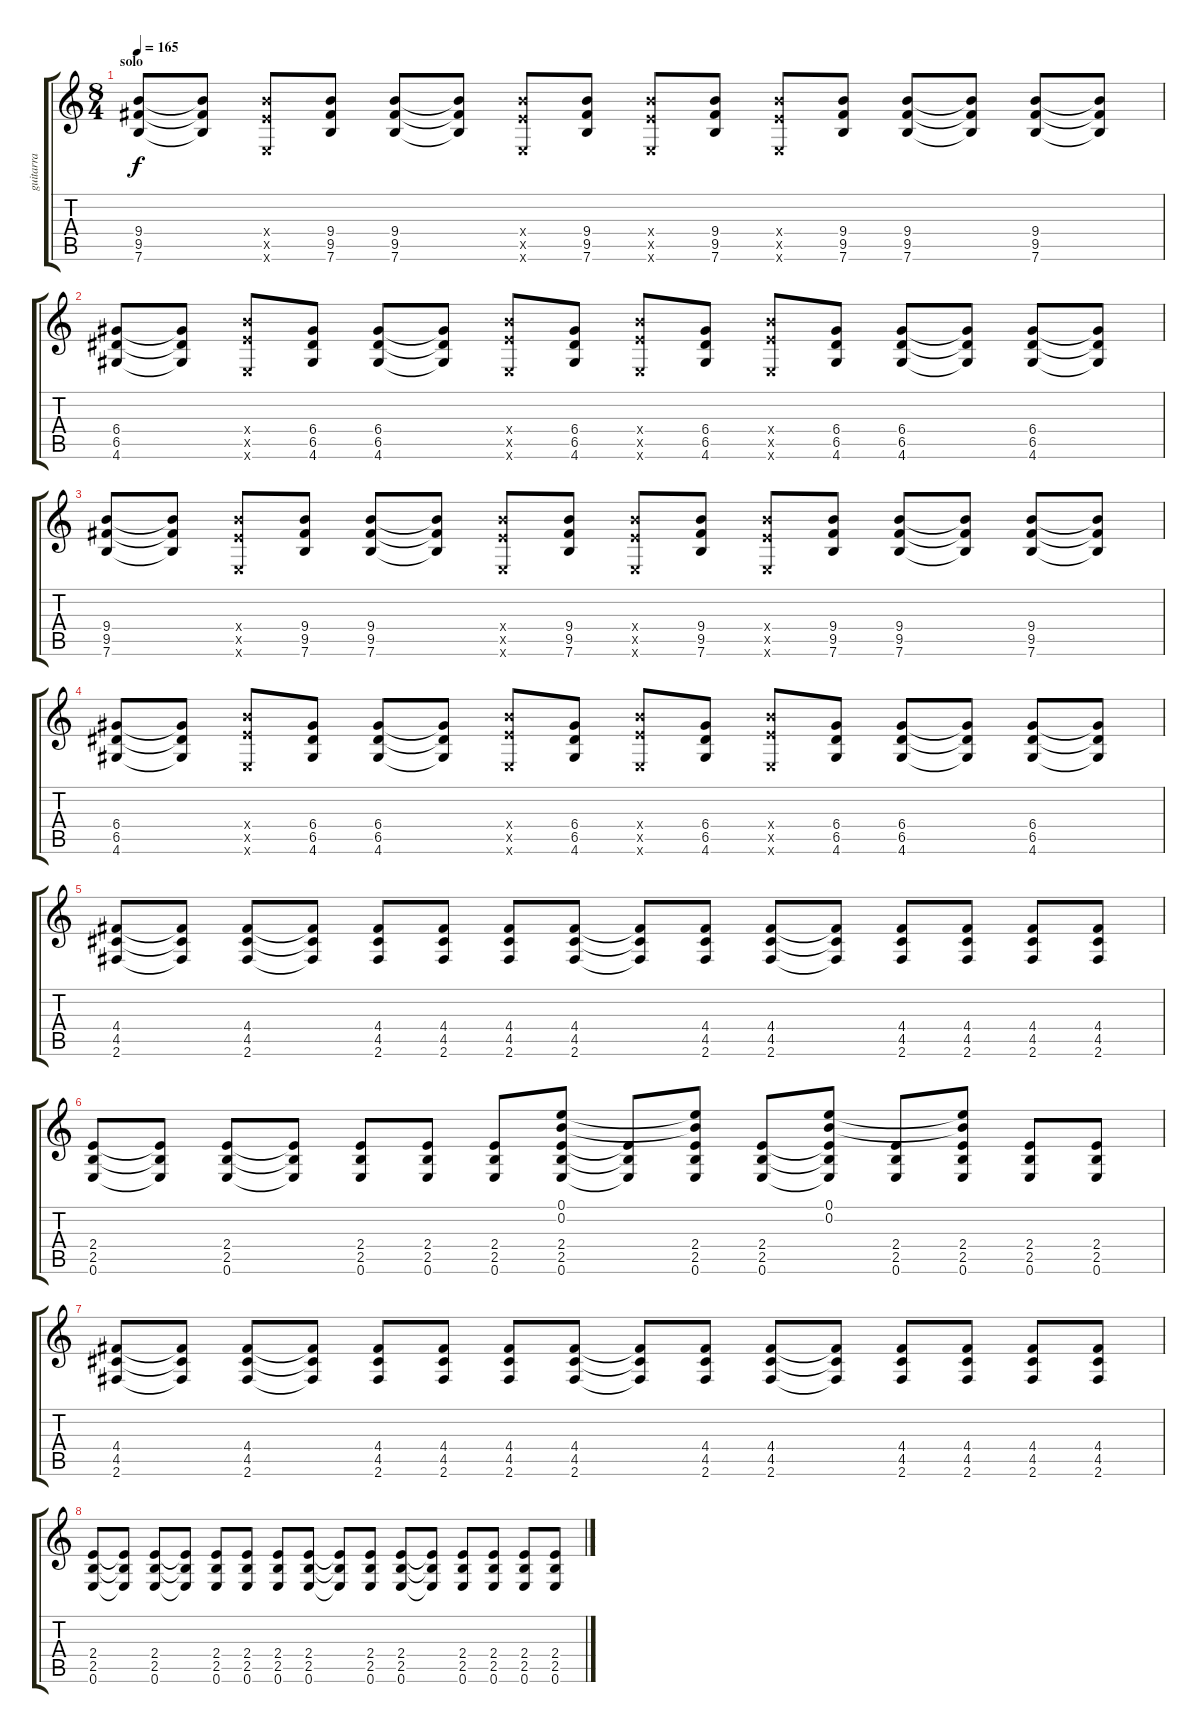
\track ("guitarra" "guitarra") {instrument overdrivenguitar}
\staff {score tabs}
\tuning (E4 B3 G3 D3 A2 E2) {hide}
\ts (8 4)
\section ("" "solo")
\tempo 165
\clef g2
\ks c
(9.4 9.5 7.6).8{dy f} (9.4{t} 9.5{t} 7.6{t}).8 (9.4{x} 7.5{x} 0.6{x}).8 (9.4 9.5 7.6).8 (9.4 9.5 7.6).8 (9.4{t} 9.5{t} 7.6{t}).8 (9.4{x} 7.5{x} 0.6{x}).8 (9.4 9.5 7.6).8 (9.4{x} 7.5{x} 0.6{x}).8 (9.4 9.5 7.6).8 (9.4{x} 7.5{x} 0.6{x}).8 (9.4 9.5 7.6).8 (9.4 9.5 7.6).8 (9.4{t} 9.5{t} 7.6{t}).8 (9.4 9.5 7.6).8 (9.4{t} 9.5{t} 7.6{t}).8 |
(6.4 6.5 4.6).8 (6.4{t} 6.5{t} 4.6{t}).8 (9.4{x} 7.5{x} 0.6{x}).8 (6.4 6.5 4.6).8 (6.4 6.5 4.6).8 (6.4{t} 6.5{t} 4.6{t}).8 (9.4{x} 7.5{x} 0.6{x}).8 (6.4 6.5 4.6).8 (9.4{x} 7.5{x} 0.6{x}).8 (6.4 6.5 4.6).8 (9.4{x} 7.5{x} 0.6{x}).8 (6.4 6.5 4.6).8 (6.4 6.5 4.6).8 (6.4{t} 6.5{t} 4.6{t}).8 (6.4 6.5 4.6).8 (6.4{t} 6.5{t} 4.6{t}).8 |
(9.4 9.5 7.6).8 (9.4{t} 9.5{t} 7.6{t}).8 (9.4{x} 7.5{x} 0.6{x}).8 (9.4 9.5 7.6).8 (9.4 9.5 7.6).8 (9.4{t} 9.5{t} 7.6{t}).8 (9.4{x} 7.5{x} 0.6{x}).8 (9.4 9.5 7.6).8 (9.4{x} 7.5{x} 0.6{x}).8 (9.4 9.5 7.6).8 (9.4{x} 7.5{x} 0.6{x}).8 (9.4 9.5 7.6).8 (9.4 9.5 7.6).8 (9.4{t} 9.5{t} 7.6{t}).8 (9.4 9.5 7.6).8 (9.4{t} 9.5{t} 7.6{t}).8 |
(6.4 6.5 4.6).8 (6.4{t} 6.5{t} 4.6{t}).8 (9.4{x} 7.5{x} 0.6{x}).8 (6.4 6.5 4.6).8 (6.4 6.5 4.6).8 (6.4{t} 6.5{t} 4.6{t}).8 (9.4{x} 7.5{x} 0.6{x}).8 (6.4 6.5 4.6).8 (9.4{x} 7.5{x} 0.6{x}).8 (6.4 6.5 4.6).8 (9.4{x} 7.5{x} 0.6{x}).8 (6.4 6.5 4.6).8 (6.4 6.5 4.6).8 (6.4{t} 6.5{t} 4.6{t}).8 (6.4 6.5 4.6).8 (6.4{t} 6.5{t} 4.6{t}).8 |
(4.4 4.5 2.6).8 (4.4{t} 4.5{t} 2.6{t}).8 (4.4 4.5 2.6).8 (4.4{t} 4.5{t} 2.6{t}).8 (4.4 4.5 2.6).8 (4.4 4.5 2.6).8 (4.4 4.5 2.6).8 (4.4 4.5 2.6).8 (4.4{t} 4.5{t} 2.6{t}).8 (4.4 4.5 2.6).8 (4.4 4.5 2.6).8 (4.4{t} 4.5{t} 2.6{t}).8 (4.4 4.5 2.6).8 (4.4 4.5 2.6).8 (4.4 4.5 2.6).8 (4.4 4.5 2.6).8 |
(2.4 2.5 0.6).8 (2.4{t} 2.5{t} 0.6{t}).8 (2.4 2.5 0.6).8 (2.4{t} 2.5{t} 0.6{t}).8 (2.4 2.5 0.6).8 (2.4 2.5 0.6).8 (2.4 2.5 0.6).8 (0.1 0.2 2.4 2.5 0.6).8 (2.4{t} 2.5{t} 0.6{t}).8 (0.1{t} 0.2{t} 2.4 2.5 0.6).8 (2.4 2.5 0.6).8 (0.1 0.2 2.4{t} 2.5{t} 0.6{t}).8 (2.4 2.5 0.6).8 (0.1{t} 0.2{t} 2.4 2.5 0.6).8 (2.4 2.5 0.6).8 (2.4 2.5 0.6).8 |
(4.4 4.5 2.6).8 (4.4{t} 4.5{t} 2.6{t}).8 (4.4 4.5 2.6).8 (4.4{t} 4.5{t} 2.6{t}).8 (4.4 4.5 2.6).8 (4.4 4.5 2.6).8 (4.4 4.5 2.6).8 (4.4 4.5 2.6).8 (4.4{t} 4.5{t} 2.6{t}).8 (4.4 4.5 2.6).8 (4.4 4.5 2.6).8 (4.4{t} 4.5{t} 2.6{t}).8 (4.4 4.5 2.6).8 (4.4 4.5 2.6).8 (4.4 4.5 2.6).8 (4.4 4.5 2.6).8 |
(2.4 2.5 0.6).8 (2.4{t} 2.5{t} 0.6{t}).8 (2.4 2.5 0.6).8 (2.4{t} 2.5{t} 0.6{t}).8 (2.4 2.5 0.6).8 (2.4 2.5 0.6).8 (2.4 2.5 0.6).8 (2.4 2.5 0.6).8 (2.4{t} 2.5{t} 0.6{t}).8 (2.4 2.5 0.6).8 (2.4 2.5 0.6).8 (2.4{t} 2.5{t} 0.6{t}).8 (2.4 2.5 0.6).8 (2.4 2.5 0.6).8 (2.4 2.5 0.6).8 (2.4 2.5 0.6).8
